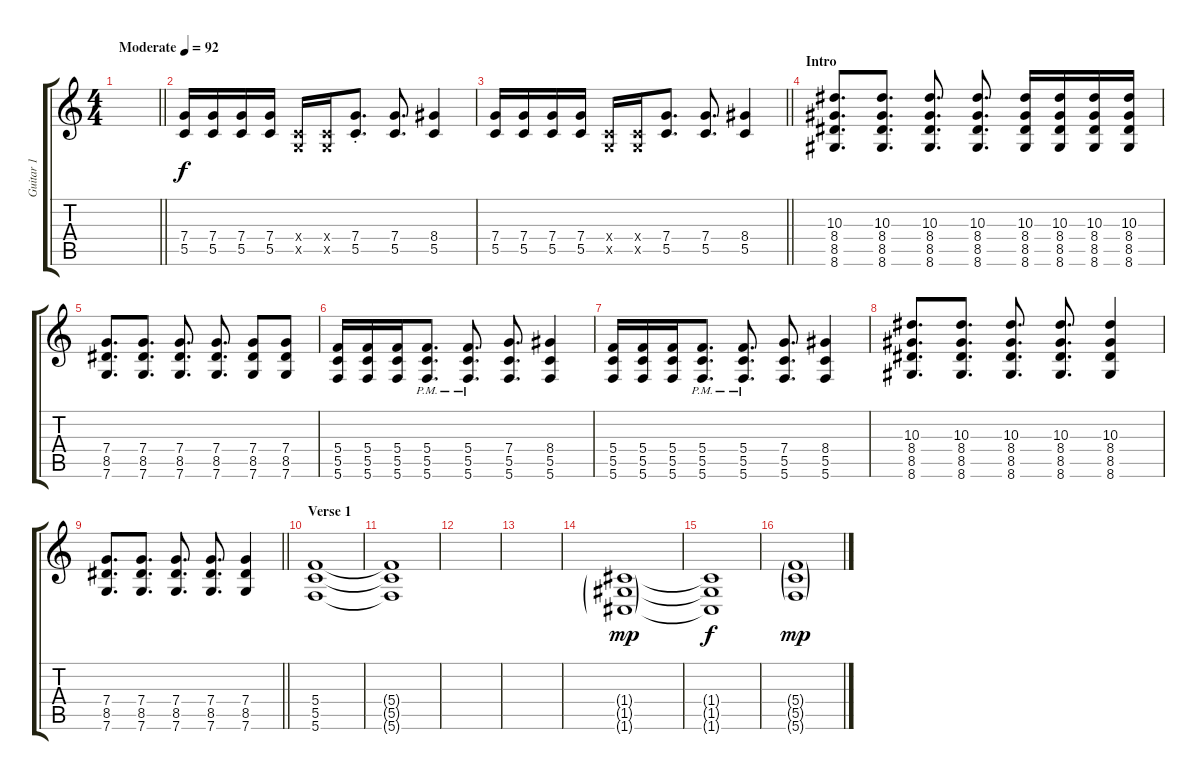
\track ("Guitar 1" "Guitar 1") {instrument distortionguitar}
\staff {score tabs}
\tuning (D4 A3 F3 C3 G2 C2) {hide}
\ts (4 4)
\tempo (92 "Moderate")
\clef g2
\barLineRight lightlight
\ks c
|
\section ("" " ")
(7.4 5.5).16{instrument electricguitarclean} (7.4 5.5).16 (7.4 5.5).16 (7.4 5.5).16 (0.4{x} 0.5{x}).16{instrument distortionguitar} (0.4{x} 0.5{x}).16 (7.4{st} 5.5).8{d instrument electricguitarclean} (7.4 5.5).8{d} (8.4 5.5).4 |
\barLineRight lightlight
(7.4 5.5).16{instrument electricguitarclean} (7.4 5.5).16 (7.4 5.5).16 (7.4 5.5).16 (0.4{x} 0.5{x}).16{instrument distortionguitar} (0.4{x} 0.5{x}).16 (7.4 5.5).8{d instrument electricguitarclean} (7.4 5.5).8{d} (8.4 5.5).4 |
\section ("" "Intro")
(10.3 8.4 8.5 8.6).8{d volume 16 instrument distortionguitar} (10.3 8.4 8.5 8.6).8{d} (10.3 8.4 8.5 8.6).8{d} (10.3 8.4 8.5 8.6).8{d} (10.3 8.4 8.5 8.6).16 (10.3 8.4 8.5 8.6).16 (10.3 8.4 8.5 8.6).16 (10.3 8.4 8.5 8.6).16 |
(7.4 8.5 7.6).8{d} (7.4 8.5 7.6).8{d} (7.4 8.5 7.6).8{d} (7.4 8.5 7.6).8{d} (7.4 8.5 7.6).8 (7.4 8.5 7.6).8 |
(5.4 5.5 5.6).16 (5.4 5.5 5.6).16 (5.4 5.5 5.6).16 (5.4 5.5{pm} 5.6{pm}).8{d} (5.4 5.5{pm} 5.6{pm}).8{d} (7.4 5.5 5.6).8{d} (8.4 5.5 5.6).4 |
(5.4 5.5 5.6).16 (5.4 5.5 5.6).16 (5.4 5.5 5.6).16 (5.4 5.5{pm} 5.6{pm}).8{d} (5.4 5.5{pm} 5.6{pm}).8{d} (7.4 5.5 5.6).8{d} (8.4 5.5 5.6).4 |
(10.3 8.4 8.5 8.6).8{d} (10.3 8.4 8.5 8.6).8{d} (10.3 8.4 8.5 8.6).8{d} (10.3 8.4 8.5 8.6).8{d} (10.3 8.4 8.5 8.6).4 |
\barLineRight lightlight
(7.4 8.5 7.6).8{d} (7.4 8.5 7.6).8{d} (7.4 8.5 7.6).8{d} (7.4 8.5 7.6).8{d} (7.4 8.5 7.6).4 |
\section ("" "Verse 1")
(5.4 5.5 5.6).1{volume 0} |
(5.4{t} 5.5{t} 5.6{t}).1 |
|
|
(1.4{g} 1.5{g} 1.6{g}).1{dy mp volume 14} |
(1.4{t} 1.5{t} 1.6{t}).1{dy f} |
(5.4{g} 5.5{g} 5.6{g}).1{dy mp}
